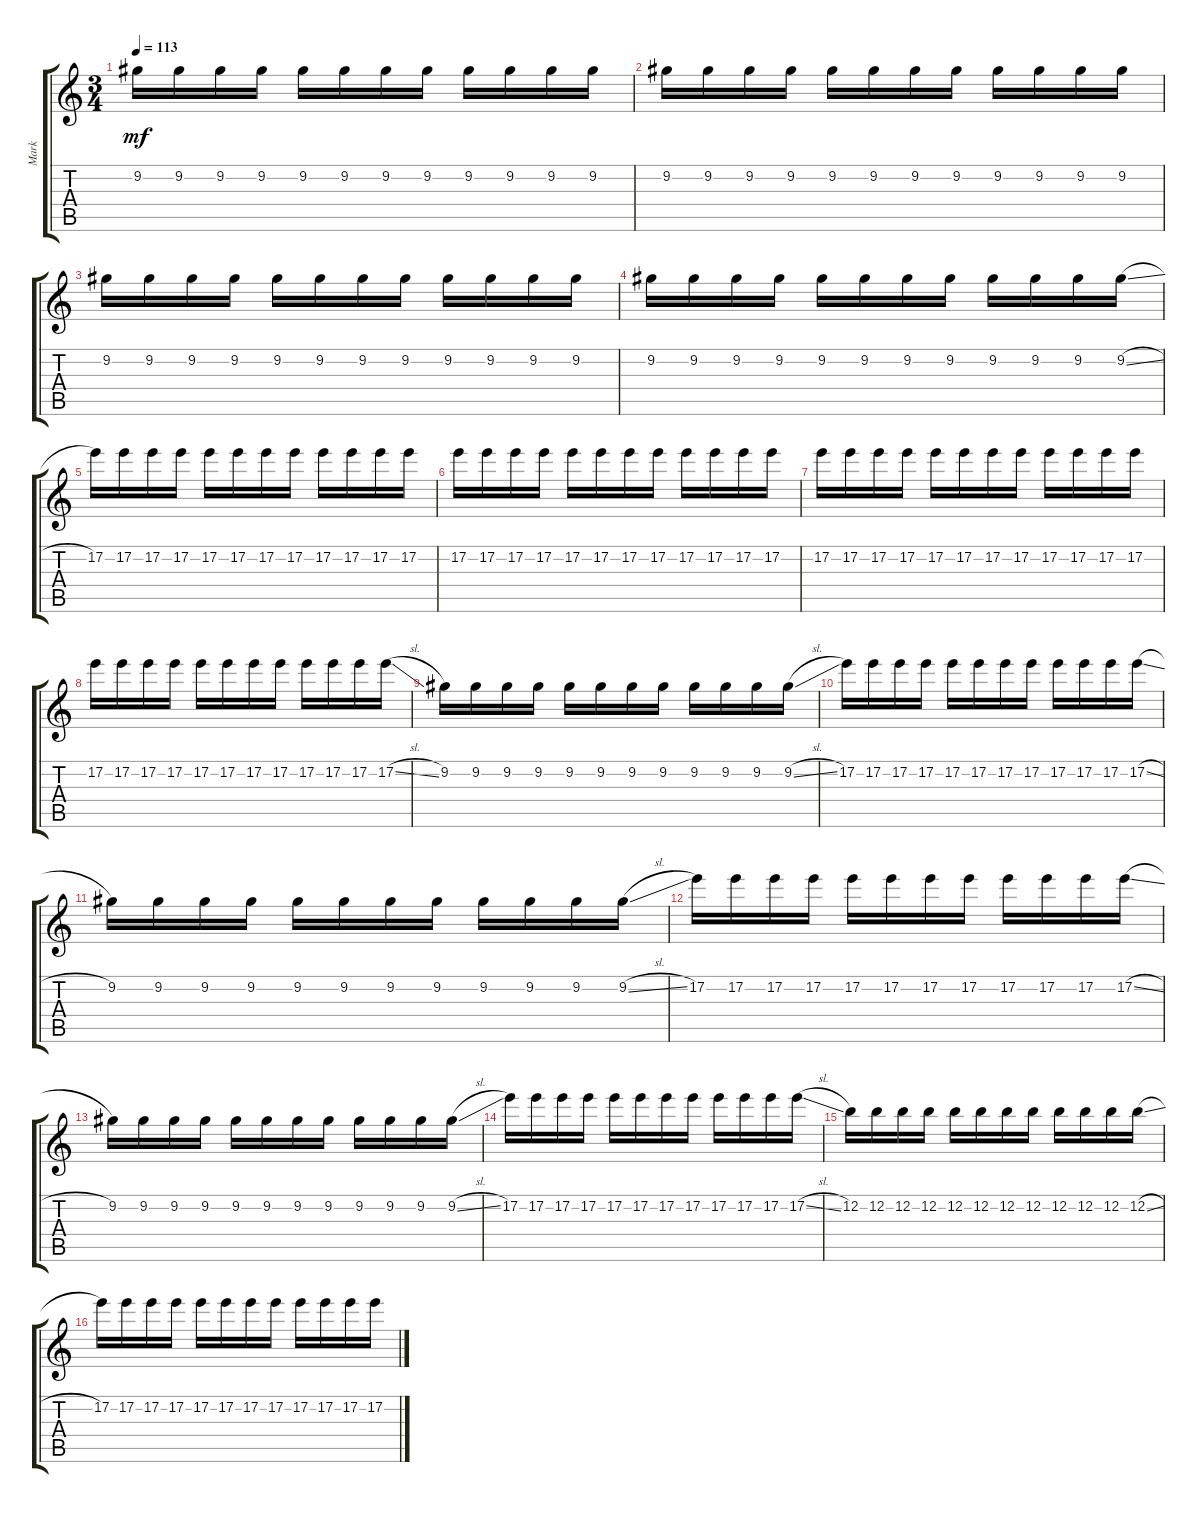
\track ("Mark" "Mark") {instrument electricguitarjazz}
\staff {score tabs}
\tuning (E4 B3 G3 D3 A2 E2) {hide}
\ts (3 4)
\tempo 113
\clef g2
\ks c
9.2.16{dy mf} 9.2.16 9.2.16 9.2.16 9.2.16 9.2.16 9.2.16 9.2.16 9.2.16 9.2.16 9.2.16 9.2.16 |
9.2.16 9.2.16 9.2.16 9.2.16 9.2.16 9.2.16 9.2.16 9.2.16 9.2.16 9.2.16 9.2.16 9.2.16 |
9.2.16 9.2.16 9.2.16 9.2.16 9.2.16 9.2.16 9.2.16 9.2.16 9.2.16 9.2.16 9.2.16 9.2.16 |
9.2.16 9.2.16 9.2.16 9.2.16 9.2.16 9.2.16 9.2.16 9.2.16 9.2.16 9.2.16 9.2.16 9.2{sl}.16 |
17.2.16 17.2.16 17.2.16 17.2.16 17.2.16 17.2.16 17.2.16 17.2.16 17.2.16 17.2.16 17.2.16 17.2.16 |
17.2.16 17.2.16 17.2.16 17.2.16 17.2.16 17.2.16 17.2.16 17.2.16 17.2.16 17.2.16 17.2.16 17.2.16 |
17.2.16 17.2.16 17.2.16 17.2.16 17.2.16 17.2.16 17.2.16 17.2.16 17.2.16 17.2.16 17.2.16 17.2.16 |
17.2.16 17.2.16 17.2.16 17.2.16 17.2.16 17.2.16 17.2.16 17.2.16 17.2.16 17.2.16 17.2.16 17.2{sl}.16 |
9.2.16 9.2.16 9.2.16 9.2.16 9.2.16 9.2.16 9.2.16 9.2.16 9.2.16 9.2.16 9.2.16 9.2{sl}.16 |
17.2.16 17.2.16 17.2.16 17.2.16 17.2.16 17.2.16 17.2.16 17.2.16 17.2.16 17.2.16 17.2.16 17.2{sl}.16 |
9.2.16 9.2.16 9.2.16 9.2.16 9.2.16 9.2.16 9.2.16 9.2.16 9.2.16 9.2.16 9.2.16 9.2{sl}.16 |
17.2.16 17.2.16 17.2.16 17.2.16 17.2.16 17.2.16 17.2.16 17.2.16 17.2.16 17.2.16 17.2.16 17.2{sl}.16 |
9.2.16 9.2.16 9.2.16 9.2.16 9.2.16 9.2.16 9.2.16 9.2.16 9.2.16 9.2.16 9.2.16 9.2{sl}.16 |
17.2.16 17.2.16 17.2.16 17.2.16 17.2.16 17.2.16 17.2.16 17.2.16 17.2.16 17.2.16 17.2.16 17.2{sl}.16 |
12.2.16 12.2.16 12.2.16 12.2.16 12.2.16 12.2.16 12.2.16 12.2.16 12.2.16 12.2.16 12.2.16 12.2{sl}.16 |
17.2.16 17.2.16 17.2.16 17.2.16 17.2.16 17.2.16 17.2.16 17.2.16 17.2.16 17.2.16 17.2.16 17.2.16
